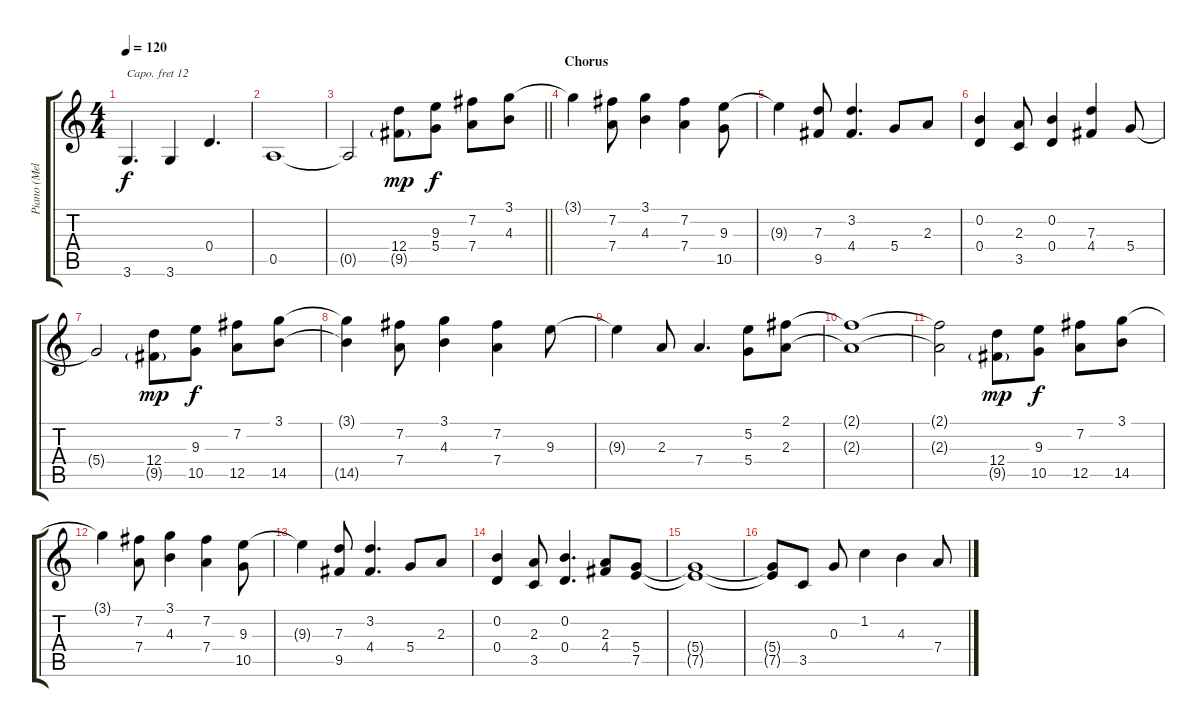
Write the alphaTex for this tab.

\track ("Piano (Melody)" "Piano (Mel") {instrument acousticgrandpiano}
\staff {score tabs}
\capo 12
\tuning (E4 B3 G3 D3 A2 E2) {hide}
\ts (4 4)
\tempo 120
\clef g2
\ks c
3.6{t}.4{d dy f} 3.6.4 0.4.4{d} |
0.5.1 |
\barLineRight lightlight
0.5{t}.2 (12.4 9.5{g}).8{dy mp} (9.3 5.4).8{dy f} (7.2 7.4).8 (3.1 4.3).8 |
\section ("" "Chorus")
3.1{t}.4 (7.2 7.4).8 (3.1 4.3).4 (7.2 7.4).4 (9.3 10.5).8 |
9.3{t}.4 (7.3 9.5).8 (3.2 4.4).4{d} 5.4.8 2.3.8 |
(0.2 0.4).4 (2.3 3.5).8 (0.2 0.4).4 (7.3 4.4).4 5.4.8 |
5.4{t}.2 (12.4 9.5{g}).8{dy mp} (9.3 10.5).8{dy f} (7.2 12.5).8 (3.1 14.5).8 |
(3.1{t} 14.5{t}).4 (7.2 7.4).8 (3.1 4.3).4 (7.2 7.4).4 9.3.8 |
9.3{t}.4 2.3.8 7.4.4{d} (5.2 5.4).8 (2.1 2.3).8 |
(2.1{t} 2.3{t}).1 |
(2.1{t} 2.3{t}).2 (12.4 9.5{g}).8{dy mp} (9.3 10.5).8{dy f} (7.2 12.5).8 (3.1 14.5).8 |
3.1{t}.4 (7.2 7.4).8 (3.1 4.3).4 (7.2 7.4).4 (9.3 10.5).8 |
9.3{t}.4 (7.3 9.5).8 (3.2 4.4).4{d} 5.4.8 2.3.8 |
(0.2 0.4).4 (2.3 3.5).8 (0.2 0.4).4{d} (2.3 4.4).8 (5.4 7.5).8 |
(5.4{t} 7.5{t}).1 |
(5.4{t} 7.5{t}).8 3.5.8 0.3.8 1.2.4 4.3.4 7.4.8
